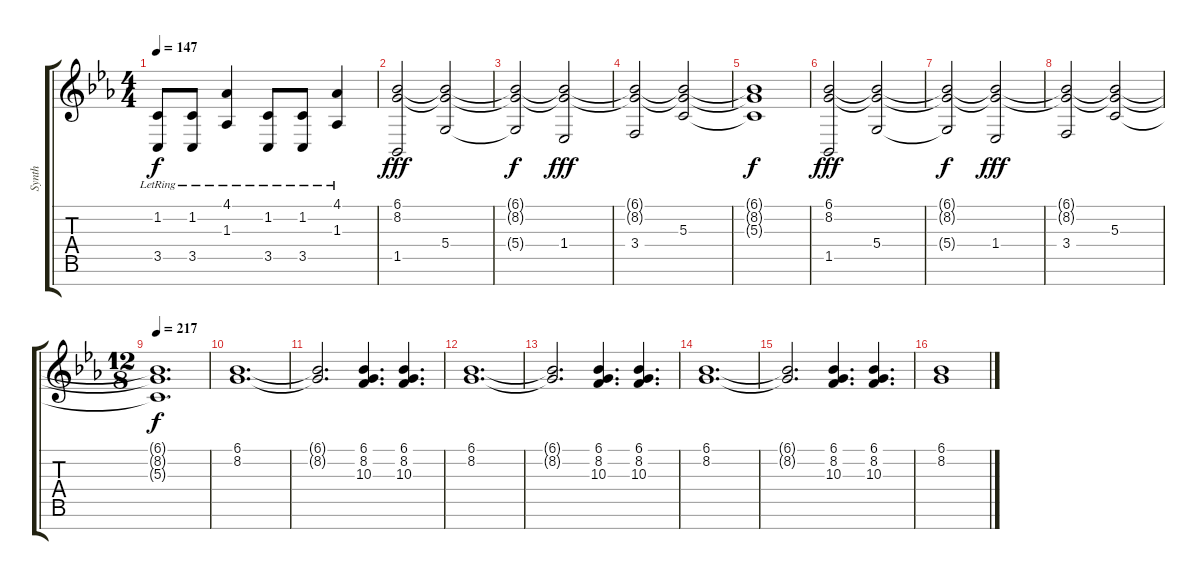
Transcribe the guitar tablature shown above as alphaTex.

\track ("Synth" "Synth") {instrument pad1newage}
\staff {score tabs}
\tuning (E4 B3 G3 D3 A2 E2 B1) {hide}
\ts (4 4)
\tempo 147
\clef g2
\ks eb
(1.2{lr} 3.5{lr}).8{dy f} (1.2{lr} 3.5{lr}).8 (4.1{lr} 1.3{lr}).4 (1.2{lr} 3.5{lr}).8 (1.2{lr} 3.5{lr}).8 (4.1{lr} 1.3{lr}).4 |
(6.1 8.2 1.5).2{dy fff instrument synthstrings1} (6.1{t} 8.2{t} 5.4).2 |
(6.1{t} 8.2{t} 5.4{t}).2{dy f} (6.1{t} 8.2{t} 1.4).2{dy fff} |
(6.1{t} 8.2{t} 3.4).2 (6.1{t} 8.2{t} 5.3).2 |
(6.1{t} 8.2{t} 5.3{t}).1{dy f} |
(6.1 8.2 1.5).2{dy fff instrument synthstrings1} (6.1{t} 8.2{t} 5.4).2 |
(6.1{t} 8.2{t} 5.4{t}).2{dy f} (6.1{t} 8.2{t} 1.4).2{dy fff} |
(6.1{t} 8.2{t} 3.4).2 (6.1{t} 8.2{t} 5.3).2 |
\ts (12 8)
\tempo 217
(6.1{t} 8.2{t} 5.3{t}).1{d dy f} |
(6.1 8.2).1{d instrument synthstrings1} |
(6.1{t} 8.2{t}).2{d} (6.1 8.2 10.3).4{d} (6.1 8.2 10.3).4{d} |
(6.1 8.2).1{d} |
(6.1{t} 8.2{t}).2{d} (6.1 8.2 10.3).4{d} (6.1 8.2 10.3).4{d} |
(6.1 8.2).1{d} |
(6.1{t} 8.2{t}).2{d} (6.1 8.2 10.3).4{d} (6.1 8.2 10.3).4{d} |
(6.1 8.2).1
